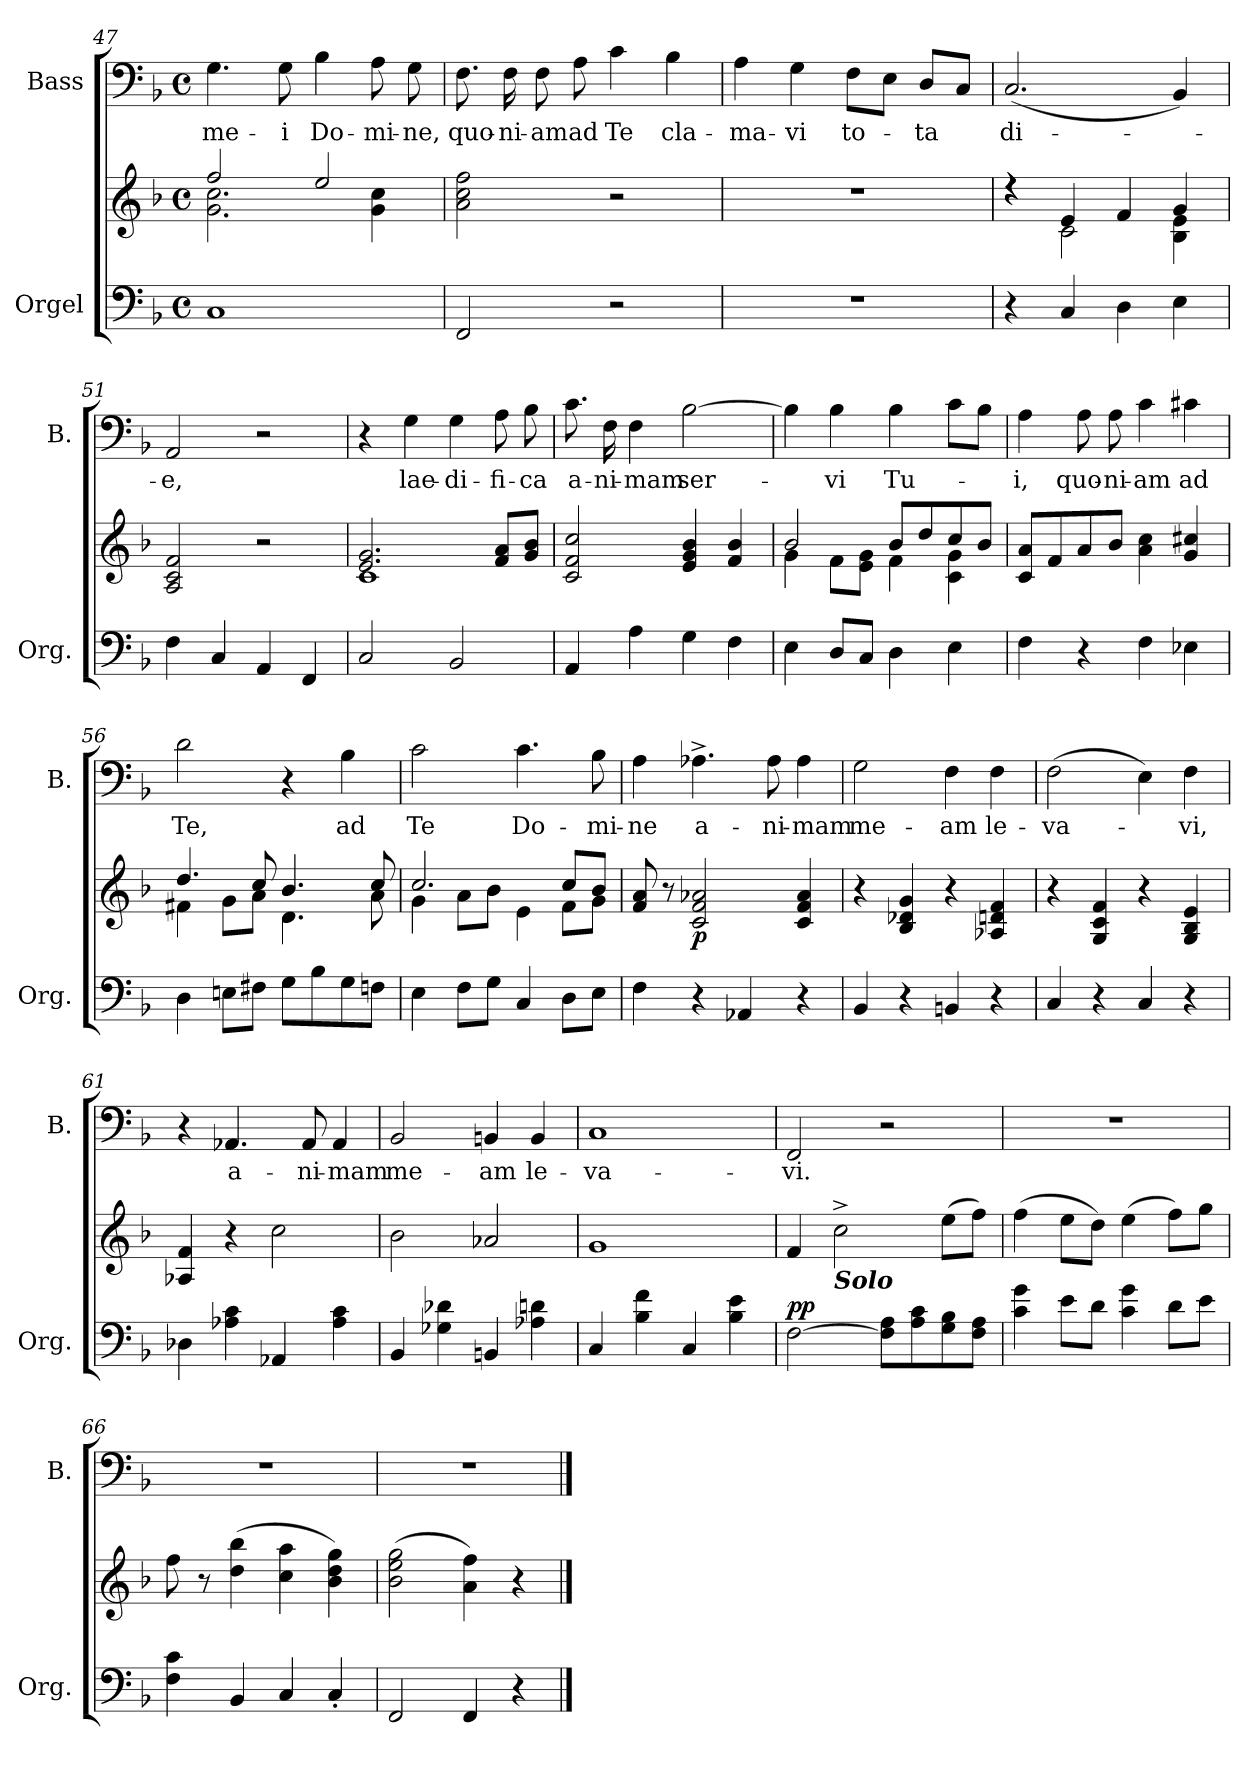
**kern	**kern	**dynam	**kern	**text
*part2	*part2	*part2	*part1	*part1
*staff3	*staff2	*staff2/3	*staff1	*staff1
*I"Orgel	*	*	*I"Bass	*
*I'Org.	*	*	*I'B.	*
*clefF4	*clefG2	*	*clefF4	*
*k[b-]	*k[b-]	*	*k[b-]	*
*F:	*F:	*	*F:	*
*M4/4	*M4/4	*	*M4/4	*
*met(c)	*met(c)	*	*met(c)	*
=47	=47	=47	=47	=47
*	*^	*	*	*
!	!	!	!	!	!LO:LY:b
1C	2ff/	2.g\ 2.cc\	.	4.G\	me-
!	!	!	!	!	!LO:LY:b
.	.	.	.	8G\	-i
!	!	!	!	!	!LO:LY:b
.	2ee/	.	.	4B-\	Do-
!	!	!	!	!	!LO:LY:b
.	.	4g\ 4cc\	.	8A\	-mi-
!	!	!	!	!	!LO:LY:b
.	.	.	.	8G\	-ne,
*	*v	*v	*	*	*
=48	=48	=48	=48	=48
!	!	!	!	!LO:LY:b
2FF/	2a\ 2cc\ 2ff\	.	8.F\	quo-
!	!	!	!	!LO:LY:b
.	.	.	16F\	-ni-
!	!	!	!	!LO:LY:b
.	.	.	8F\	-am
!	!	!	!	!LO:LY:b
.	.	.	8A\	ad
!	!	!	!	!LO:LY:b
2r	2r	.	4c\	Te
!	!	!	!	!LO:LY:b
.	.	.	4B-\	cla-
=49	=49	=49	=49	=49
!	!	!	!	!LO:LY:b
1r	1r	.	4A\	-ma-
!	!	!	!	!LO:LY:b
.	.	.	4G\	-vi
!	!	!	!	!LO:LY:b
.	.	.	8F\L	to-
.	.	.	8E\J	.
!	!	!	!	!LO:LY:b
.	.	.	8D/L	-ta
.	.	.	8C/J	.
=50	=50	=50	=50	=50
*	*^	*	*	*
!	!	!	!	!	!LO:LY:b
4r	4rcc	4rcc	.	(<2.C/	di-
4C/	4e/	2c\	.	.	.
4D\	4f/	.	.	.	.
4E\	4g/	4B-\ 4e\	.	4BB-/)	.
!!LO:LB:g=z
=51	=51	=51	=51	=51	=51
!	!	!	!	!	!LO:LY:b
*	*v	*v	*	*	*
4F\	2A/ 2c/ 2f/	.	2AA/	-e,
4C/	.	.	.	.
4AA/	2r	.	2r	.
4FF/	.	.	.	.
=52	=52	=52	=52	=52
*	*^	*	*	*
2C/	2.e/ 2.g/	1c	.	4r	.
!	!	!	!	!	!LO:LY:b
.	.	.	.	4G\	lae-
!	!	!	!	!	!LO:LY:b
2BB-/	.	.	.	4G\	-di-
!	!	!	!	!	!LO:LY:b
.	8f/ 8a/L	.	.	8A\	-fi-
!	!	!	!	!	!LO:LY:b
.	8g/ 8b-/J	.	.	8B-\	-ca
*	*v	*v	*	*	*
=53	=53	=53	=53	=53
!	!	!	!	!LO:LY:b
4AA/	2c/ 2f/ 2cc/	.	8.c\	a-
!	!	!	!	!LO:LY:b
.	.	.	16F\	-ni-
!	!	!	!	!LO:LY:b
4A\	.	.	4F\	-mam
!	!	!	!	!LO:LY:b
4G\	4e/ 4g/ 4b-/	.	[2B-\	ser-
4F\	4f/ 4b-/	.	.	.
=54	=54	=54	=54	=54
*	*^	*	*	*
4E\	2b-/	4g\	.	4B-\]	.
!	!	!	!	!	!LO:LY:b
8D/L	.	8f\L	.	4B-\	-vi
8C/J	.	8e\ 8g\J	.	.	.
!	!	!	!	!	!LO:LY:b
4D\	8b-/L	4f\	.	4B-\	Tu-
.	8dd/	.	.	.	.
4E\	8cc/	4c\ 4g\	.	8c\L	.
.	8b-/J	.	.	8B-\J	.
*	*v	*v	*	*	*
=55	=55	=55	=55	=55
!	!	!	!	!LO:LY:b
4F\	8c/ 8a/L	.	4A\	-i,
.	8f/	.	.	.
!	!	!	!	!LO:LY:b
4r	8a/	.	8A\	quo-
!	!	!	!	!LO:LY:b
.	8b-/J	.	8A\	-ni-
!	!	!	!	!LO:LY:b
4F\	4a\ 4cc\	.	4c\	-am
!	!	!	!	!LO:LY:b
4E-X\	4g/ 4cc#X/	.	4c#X\	ad
!!LO:LB:g=z
=56	=56	=56	=56	=56
*	*^	*	*	*
!	!	!	!	!	!LO:LY:b
4D\	4.dd/	4f#X\	.	2d\	Te,
8En\L	.	8g\L	.	.	.
8F#X\J	8cc/	8a\J	.	.	.
8G\L	4.b-/	4.d\	.	4r	.
8B-\	.	.	.	.	.
!	!	!	!	!	!LO:LY:b
8G\	.	.	.	4B-\	ad
8Fn\J	8cc/	8a\	.	.	.
=57	=57	=57	=57	=57	=57
!	!	!	!	!	!LO:LY:b
4E\	2.cc/	4g\	.	2c\	Te
8F\L	.	8a\L	.	.	.
8G\J	.	8b-\J	.	.	.
!	!	!	!	!	!LO:LY:b
4C/	.	4e\	.	4.c\	Do-
8D\L	8cc/L	8f\L	.	.	.
!	!	!	!	!	!LO:LY:b
8E\J	8b-/J	8g\J	.	8B-\	-mi-
=58	=58	=58	=58	=58	=58
!	!	!	!	!	!LO:LY:b
*	*v	*v	*	*	*
4F\	8f/ 8a/	.	4A\	-ne
.	8r	.	.	.
!	!	!LO:DY:b	!	!LO:LY:b
4r	2c/ 2f/ 2a-X/	p	4.A-X^>\	a-
4AA-X/	.	.	.	.
!	!	!	!	!LO:LY:b
.	.	.	8A-\	-ni-
!	!	!	!	!LO:LY:b
4r	4c/ 4f/ 4a-/	.	4A-\	-mam
=59	=59	=59	=59	=59
!	!	!	!	!LO:LY:b
4BB-/	4r	.	2G\	me-
4r	4B-/ 4d-X/ 4g/	.	.	.
!	!	!	!	!LO:LY:b
4BBn/	4r	.	4F\	-am
!	!	!	!	!LO:LY:b
4r	4A-X/ 4dn/ 4f/	.	4F\	le-
=60	=60	=60	=60	=60
!	!	!	!	!LO:LY:b
4C/	4r	.	(>2F\	-va-
4r	4G/ 4c/ 4f/	.	.	.
4C/	4r	.	4E\)	.
!	!	!	!	!LO:LY:b
4r	4G/ 4B-/ 4e/	.	4F\	-vi,
=61	=61	=61	=61	=61
4D-X\	4A-X/ 4f/	.	4r	.
!	!	!	!	!LO:LY:b
4A-X\ 4c\	4r	.	4.AA-X/	a-
4AA-X/	2cc\	.	.	.
!	!	!	!	!LO:LY:b
.	.	.	8AA-/	-ni-
!	!	!	!	!LO:LY:b
4A-\ 4c\	.	.	4AA-/	-mam
!!LO:LB:g=z
=62	=62	=62	=62	=62
!	!	!	!	!LO:LY:b
4BB-/	2b-\	.	2BB-/	me-
4G-X\ 4d-X\	.	.	.	.
!	!	!	!	!LO:LY:b
4BBn/	2a-X/	.	4BBn/	-am
!	!	!	!	!LO:LY:b
4A-X\ 4dn\	.	.	4BB/	le-
=63	=63	=63	=63	=63
!	!	!	!	!LO:LY:b
4C/	1g	.	1C	-va-
4B-\ 4f\	.	.	.	.
4C/	.	.	.	.
4B-\ 4e\	.	.	.	.
=64	=64	=64	=64	=64
!	!	!LO:DY:a=2	!	!LO:LY:b
[<2F\	4f/	pp	2FF/	-vi.
!	!LO:TX:b:Bi:t=Solo	!	!	!
.	2cc^>\	.	.	.
8F\] 8A\L	.	.	2r	.
8A\ 8c\	.	.	.	.
8G\ 8B-\	(>8ee\L	.	.	.
8F\ 8A\J	8ff\J)	.	.	.
=65	=65	=65	=65	=65
4c\ 4g\	(>4ff\	.	1r	.
8e\L	8ee\L	.	.	.
8d\J	8dd\J)	.	.	.
4c\ 4g\	(>4ee\	.	.	.
8d\L	8ff\L)	.	.	.
8e\J	8gg\J	.	.	.
=66	=66	=66	=66	=66
4F\ 4c\	8ff\	.	1r	.
.	8r	.	.	.
4BB-/	(>4dd\ 4bb-\	.	.	.
4C/	4cc\ 4aa\	.	.	.
4C'</	4b-\ 4dd\ 4gg\)	.	.	.
=67	=67	=67	=67	=67
2FF/	(>2b-\ 2ee\ 2gg\	.	1r	.
4FF/	4a\ 4ff\)	.	.	.
4r	4r	.	.	.
==	==	==	==	==
*-	*-	*-	*-	*-
